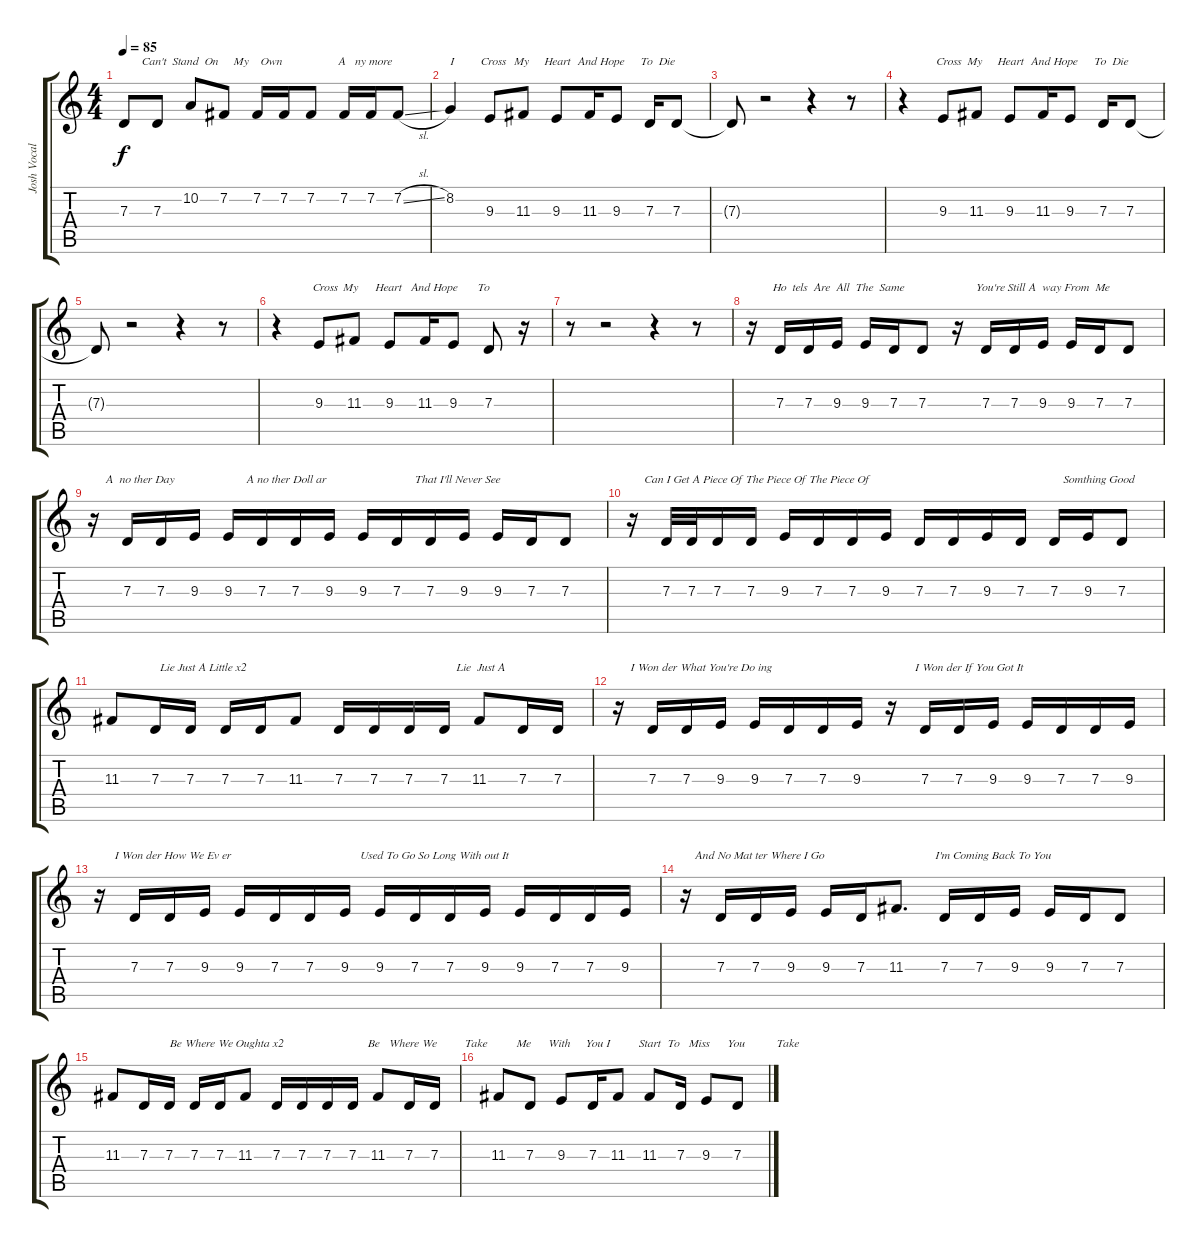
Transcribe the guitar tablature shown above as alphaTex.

\track ("Josh Vocals" "Josh Vocal") {instrument lead2sawtooth}
\staff {score tabs}
\tuning (E4 B3 G3 D3 A2 E2) {hide}
\ts (4 4)
\tempo 85
\clef g2
\ks c
7.3{t}.8{txt "      Can't  Stand  On     My    Own" dy f} 7.3.8 10.2.8 7.2.8 7.2.16 7.2.16{txt "                  A   ny more"} 7.2.8 7.2.16 7.2.16 7.2{sl}.8 |
8.2.4{txt "I         Cross"} 9.3.8{txt "        My "} 11.3.8{txt "       Heart"} 9.3.8{txt "       And Hope"} 11.3.16 9.3.8{txt "        To  Die"} 7.3.16 7.3.8 |
7.3{t}.8 r.2 r.4 r.8 |
r.4{txt "           Cross"} 9.3.8{txt "        My "} 11.3.8{txt "       Heart"} 9.3.8{txt "       And Hope"} 11.3.16 9.3.8{txt "        To  Die"} 7.3.16 7.3.8 |
7.3{t}.8 r.2 r.4 r.8 |
r.4{txt "            Cross"} 9.3.8{txt "        My "} 11.3.8{txt "       Heart"} 9.3.8{txt "       And Hope"} 11.3.16 9.3.8{txt "        To"} 7.3.8 r.16 |
r.8 r.2 r.4 r.8 |
r.16{txt "       Ho  tels  Are  All  The  Same"} 7.3.16 7.3.16 9.3.16 9.3.16 7.3.16 7.3.8 r.16{txt "      You're Still A  way From  Me"} 7.3.16 7.3.16 9.3.16 9.3.16 7.3.16 7.3.8 |
r.16{txt "    A  no ther Day"} 7.3.16 7.3.16 9.3.16 9.3.16{txt "      A no ther Doll ar"} 7.3.16 7.3.16 9.3.16 9.3.16 7.3.16{txt "      That I'll Never See"} 7.3.16 9.3.16 9.3.16 7.3.16 7.3.8 |
r.16{txt "    Can I Get A Piece Of The Piece Of The Piece Of"} 7.3.32 7.3.32 7.3.16 7.3.16 9.3.16 7.3.16 7.3.16 9.3.16 7.3.16 7.3.16 9.3.16 7.3.16 7.3.16{txt "   Somthing Good"} 9.3.16 7.3.8 |
11.3.8{txt "                Lie Just A Little x2 "} 7.3.16 7.3.16 7.3.16 7.3.16 11.3.8 7.3.16 7.3.16 7.3.16 7.3.16{txt "    Lie  Just A"} 11.3.8 7.3.16 7.3.16 |
r.16{txt "    I Won der What You're Do ing"} 7.3.16 7.3.16 9.3.16 9.3.16 7.3.16 7.3.16 9.3.16 r.16{txt "        I Won der If You Got It"} 7.3.16 7.3.16 9.3.16 9.3.16 7.3.16 7.3.16 9.3.16 |
r.16{txt "     I Won der How We Ev er "} 7.3.16 7.3.16 9.3.16 9.3.16 7.3.16 7.3.16 9.3.16{txt "     Used To Go So Long With out It"} 9.3.16 7.3.16 7.3.16 9.3.16 9.3.16 7.3.16 7.3.16 9.3.16 |
r.16{txt "   And No Mat ter Where I Go"} 7.3.16 7.3.16 9.3.16 9.3.16 7.3.16 11.3.8{d txt "             I'm Coming Back To You"} 7.3.16 7.3.16 9.3.16 9.3.16 7.3.16 7.3.8 |
11.3.8{txt "                   Be Where We Oughta x2"} 7.3.16 7.3.16 7.3.16 7.3.16 11.3.8 7.3.16 7.3.16 7.3.16 7.3.16{txt "     Be   Where We"} 11.3.8 7.3.16 7.3.16{txt "          Take"} |
11.3.8{txt "      Me"} 7.3.8{txt "      With"} 9.3.8{txt "        You I"} 7.3.16 11.3.8{txt "       Start"} 11.3.8{txt "      To   Miss"} 7.3.16 9.3.8{txt "       You"} 7.3.8{txt "             Take"}
